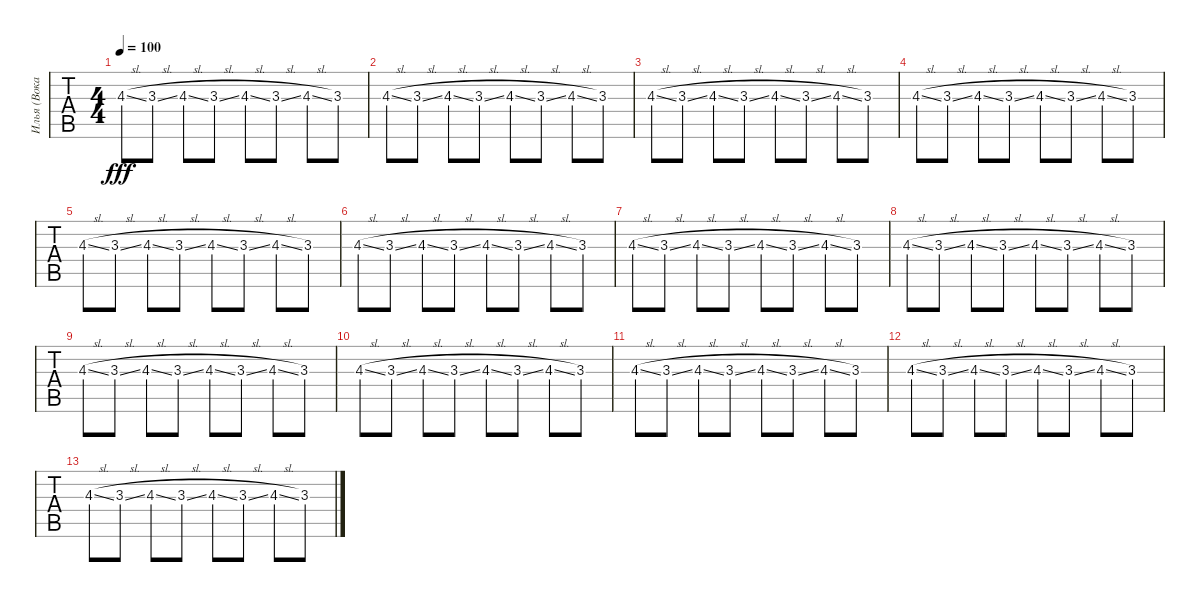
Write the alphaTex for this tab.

\track ("Илья (Вокал)" "Илья (Вока") {instrument pad7halo}
\staff {tabs}
\tuning (E4 B3 G3 D3 A2 E2) {hide}
\ts (4 4)
\tempo 100
\clef g2
\ks c
4.3{sl}.8{dy fff} 3.3{sl}.8 4.3{sl}.8 3.3{sl}.8 4.3{sl}.8 3.3{sl}.8 4.3{sl}.8 3.3.8 |
4.3{sl}.8 3.3{sl}.8 4.3{sl}.8 3.3{sl}.8 4.3{sl}.8 3.3{sl}.8 4.3{sl}.8 3.3.8 |
4.3{sl}.8 3.3{sl}.8 4.3{sl}.8 3.3{sl}.8 4.3{sl}.8 3.3{sl}.8 4.3{sl}.8 3.3.8 |
4.3{sl}.8 3.3{sl}.8 4.3{sl}.8 3.3{sl}.8 4.3{sl}.8 3.3{sl}.8 4.3{sl}.8 3.3.8 |
4.3{sl}.8 3.3{sl}.8 4.3{sl}.8 3.3{sl}.8 4.3{sl}.8 3.3{sl}.8 4.3{sl}.8 3.3.8 |
4.3{sl}.8 3.3{sl}.8 4.3{sl}.8 3.3{sl}.8 4.3{sl}.8 3.3{sl}.8 4.3{sl}.8 3.3.8 |
4.3{sl}.8 3.3{sl}.8 4.3{sl}.8 3.3{sl}.8 4.3{sl}.8 3.3{sl}.8 4.3{sl}.8 3.3.8 |
4.3{sl}.8 3.3{sl}.8 4.3{sl}.8 3.3{sl}.8 4.3{sl}.8 3.3{sl}.8 4.3{sl}.8 3.3.8 |
4.3{sl}.8 3.3{sl}.8 4.3{sl}.8 3.3{sl}.8 4.3{sl}.8 3.3{sl}.8 4.3{sl}.8 3.3.8 |
4.3{sl}.8 3.3{sl}.8 4.3{sl}.8 3.3{sl}.8 4.3{sl}.8 3.3{sl}.8 4.3{sl}.8 3.3.8 |
4.3{sl}.8 3.3{sl}.8 4.3{sl}.8 3.3{sl}.8 4.3{sl}.8 3.3{sl}.8 4.3{sl}.8 3.3.8 |
4.3{sl}.8 3.3{sl}.8 4.3{sl}.8 3.3{sl}.8 4.3{sl}.8 3.3{sl}.8 4.3{sl}.8 3.3.8 |
4.3{sl}.8 3.3{sl}.8 4.3{sl}.8 3.3{sl}.8 4.3{sl}.8 3.3{sl}.8 4.3{sl}.8 3.3.8
